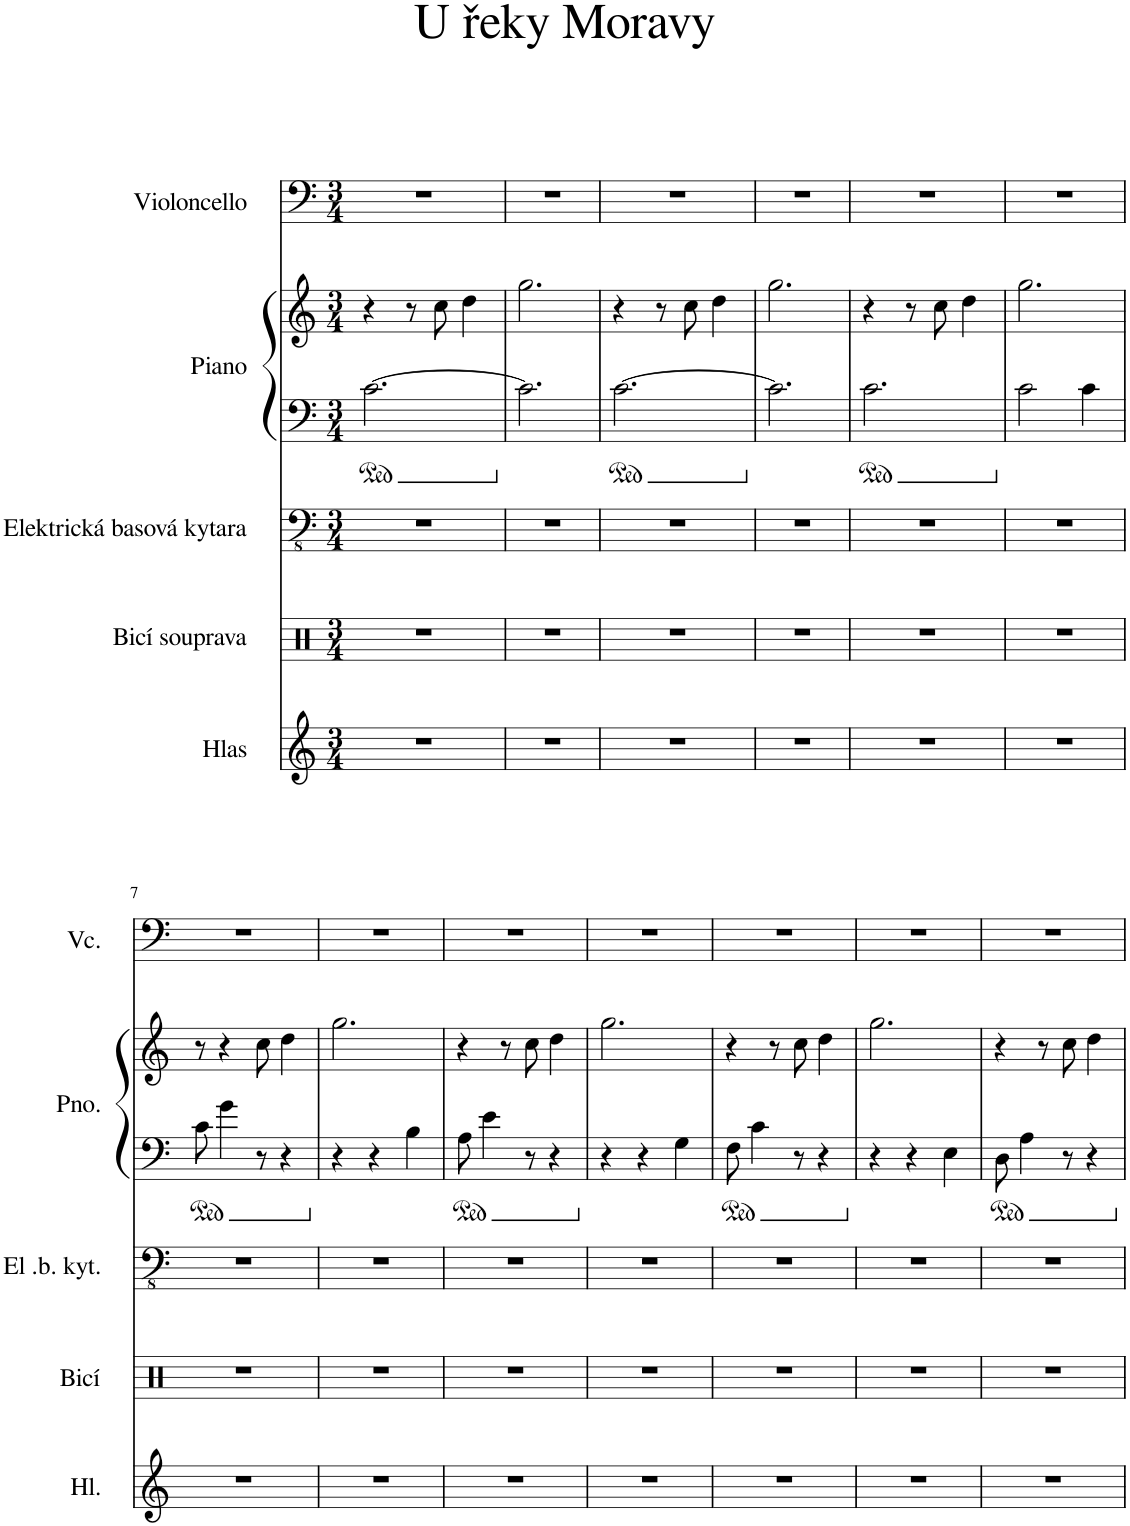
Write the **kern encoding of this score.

**kern	**kern	**kern	**kern	**kern	**kern
*part5	*part4	*part3	*part2	*part2	*part1
*staff6	*staff5	*staff4	*staff3	*staff2	*staff1
*I"Hlas	*I"Bicí souprava	*I"Elektrická basová kytara	*I"Piano	*	*I"Violoncello
*I'Hl.	*I'Bicí	*I'El .b. kyt.	*I'Pno.	*	*I'Vc.
*clefG2	*clefX	*clefFv4	*clefF4	*clefG2	*clefF4
*k[]	*k[]	*k[]	*k[]	*k[]	*k[]
*M3/4	*M3/4	*M3/4	*M3/4	*M3/4	*M3/4
=1	=1	=1	=1	=1	=1
2.r	2.r	2.r	[2.c\	4r	2.r
.	.	.	.	8r	.
.	.	.	.	8cc\	.
.	.	.	.	4dd\	.
=2	=2	=2	=2	=2	=2
2.r	2.r	2.r	2.c\]	2.gg\	2.r
=3	=3	=3	=3	=3	=3
2.r	2.r	2.r	[2.c\	4r	2.r
.	.	.	.	8r	.
.	.	.	.	8cc\	.
.	.	.	.	4dd\	.
=4	=4	=4	=4	=4	=4
2.r	2.r	2.r	2.c\]	2.gg\	2.r
=5	=5	=5	=5	=5	=5
2.r	2.r	2.r	2.c\	4r	2.r
.	.	.	.	8r	.
.	.	.	.	8cc\	.
.	.	.	.	4dd\	.
=6	=6	=6	=6	=6	=6
2.r	2.r	2.r	2c\	2.gg\	2.r
.	.	.	4c\	.	.
!!LO:LB:g=z
=7	=7	=7	=7	=7	=7
2.r	2.r	2.r	8c\	8r	2.r
.	.	.	4g\	4r	.
.	.	.	8r	8cc\	.
.	.	.	4r	4dd\	.
=8	=8	=8	=8	=8	=8
2.r	2.r	2.r	4r	2.gg\	2.r
.	.	.	4r	.	.
.	.	.	4B\	.	.
=9	=9	=9	=9	=9	=9
2.r	2.r	2.r	8A\	4r	2.r
.	.	.	4e\	.	.
.	.	.	.	8r	.
.	.	.	8r	8cc\	.
.	.	.	4r	4dd\	.
=10	=10	=10	=10	=10	=10
2.r	2.r	2.r	4r	2.gg\	2.r
.	.	.	4r	.	.
.	.	.	4G\	.	.
=11	=11	=11	=11	=11	=11
2.r	2.r	2.r	8F\	4r	2.r
.	.	.	4c\	.	.
.	.	.	.	8r	.
.	.	.	8r	8cc\	.
.	.	.	4r	4dd\	.
=12	=12	=12	=12	=12	=12
2.r	2.r	2.r	4r	2.gg\	2.r
.	.	.	4r	.	.
.	.	.	4E\	.	.
=13	=13	=13	=13	=13	=13
2.r	2.r	2.r	8D\	4r	2.r
.	.	.	4A\	.	.
.	.	.	.	8r	.
.	.	.	8r	8cc\	.
.	.	.	4r	4dd\	.
=	=	=	=	=	=
*-	*-	*-	*-	*-	*-
